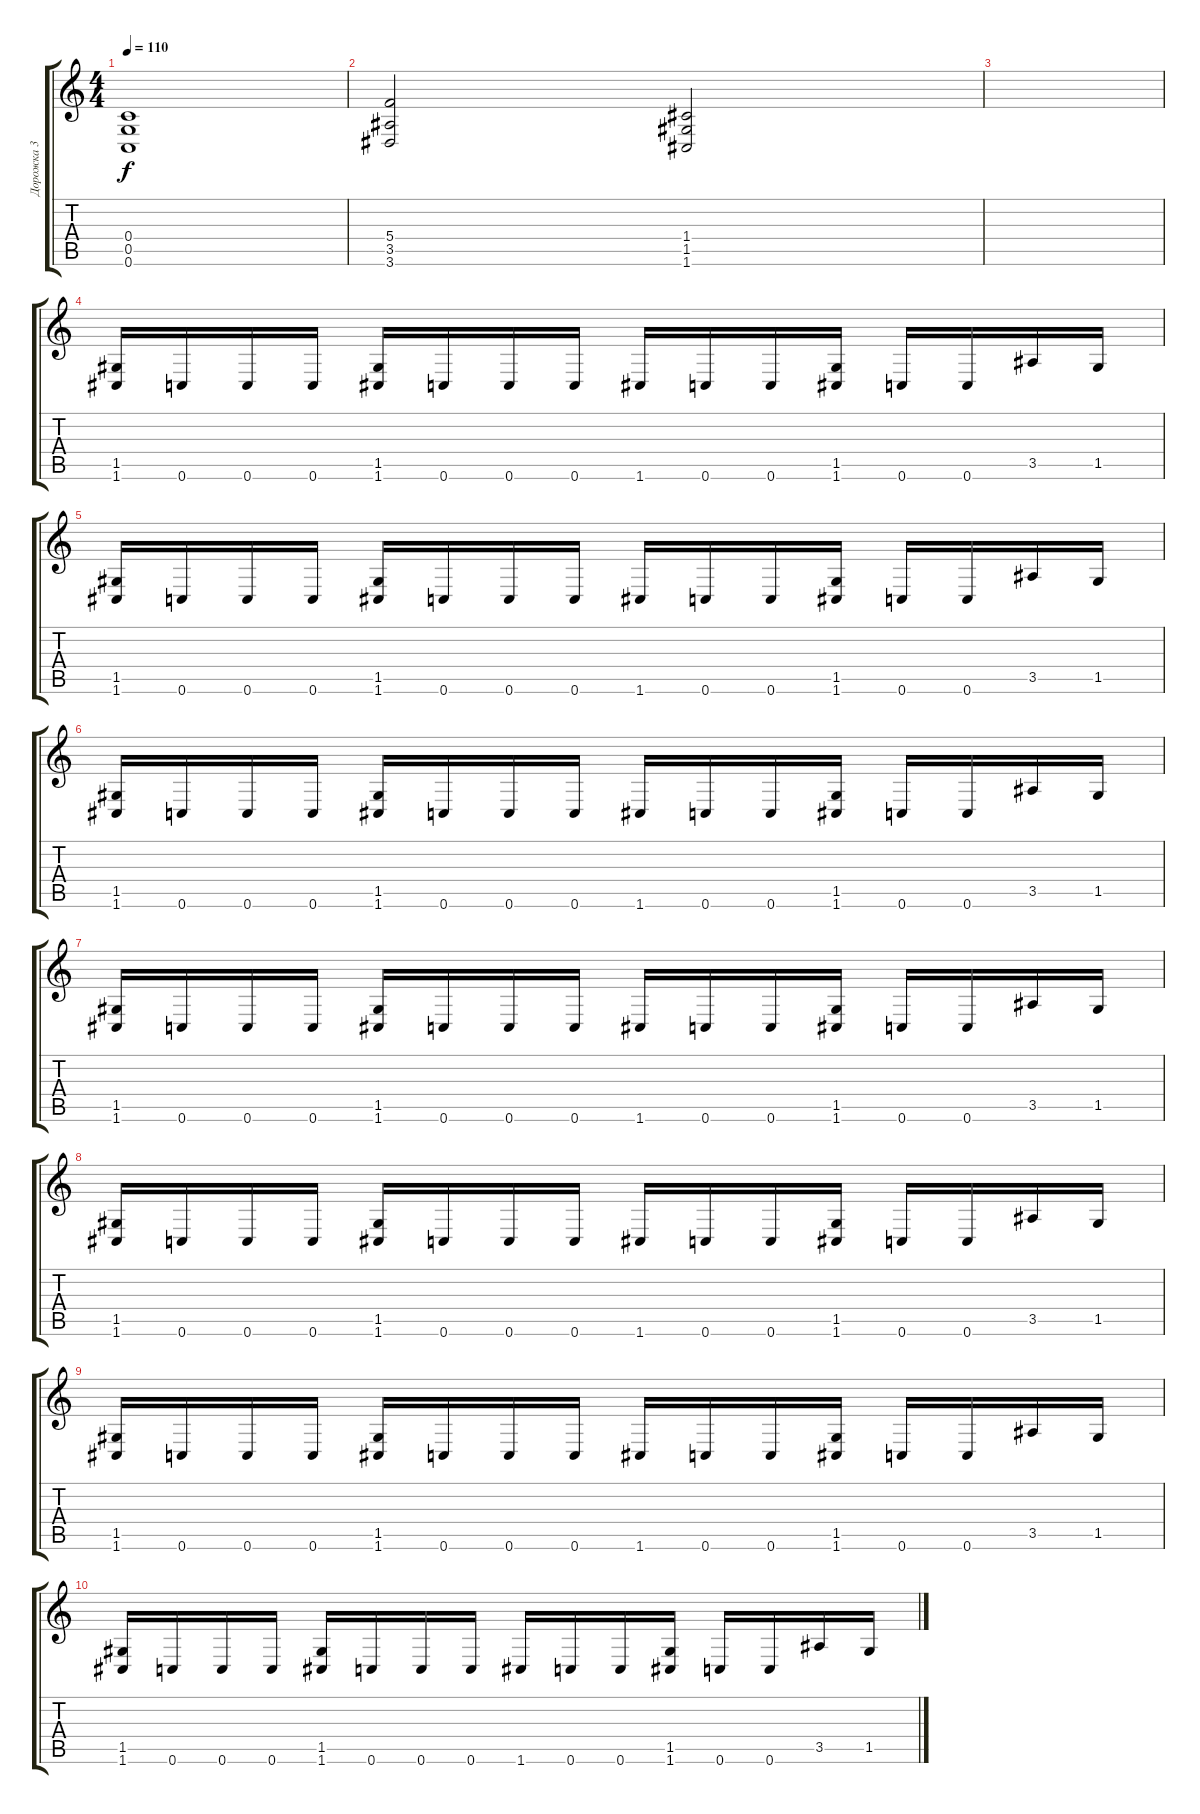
\track ("Дорожка 3" "Дорожка 3") {instrument distortionguitar}
\staff {score tabs}
\tuning (D4 A3 F3 C3 G2 C2) {hide}
\ts (4 4)
\tempo 110
\clef g2
\ks c
(0.4 0.5 0.6).1{dy f} |
(5.4 3.5 3.6).2 (1.4 1.5 1.6).2 |
|
(1.5 1.6).16 0.6.16 0.6.16 0.6.16 (1.5 1.6).16 0.6.16 0.6.16 0.6.16 1.6.16 0.6.16 0.6.16 (1.5 1.6).16 0.6.16 0.6.16 3.5.16 1.5.16 |
(1.5 1.6).16 0.6.16 0.6.16 0.6.16 (1.5 1.6).16 0.6.16 0.6.16 0.6.16 1.6.16 0.6.16 0.6.16 (1.5 1.6).16 0.6.16 0.6.16 3.5.16 1.5.16 |
(1.5 1.6).16 0.6.16 0.6.16 0.6.16 (1.5 1.6).16 0.6.16 0.6.16 0.6.16 1.6.16 0.6.16 0.6.16 (1.5 1.6).16 0.6.16 0.6.16 3.5.16 1.5.16 |
(1.5 1.6).16 0.6.16 0.6.16 0.6.16 (1.5 1.6).16 0.6.16 0.6.16 0.6.16 1.6.16 0.6.16 0.6.16 (1.5 1.6).16 0.6.16 0.6.16 3.5.16 1.5.16 |
(1.5 1.6).16 0.6.16 0.6.16 0.6.16 (1.5 1.6).16 0.6.16 0.6.16 0.6.16 1.6.16 0.6.16 0.6.16 (1.5 1.6).16 0.6.16 0.6.16 3.5.16 1.5.16 |
(1.5 1.6).16 0.6.16 0.6.16 0.6.16 (1.5 1.6).16 0.6.16 0.6.16 0.6.16 1.6.16 0.6.16 0.6.16 (1.5 1.6).16 0.6.16 0.6.16 3.5.16 1.5.16 |
(1.5 1.6).16 0.6.16 0.6.16 0.6.16 (1.5 1.6).16 0.6.16 0.6.16 0.6.16 1.6.16 0.6.16 0.6.16 (1.5 1.6).16 0.6.16 0.6.16 3.5.16 1.5.16
